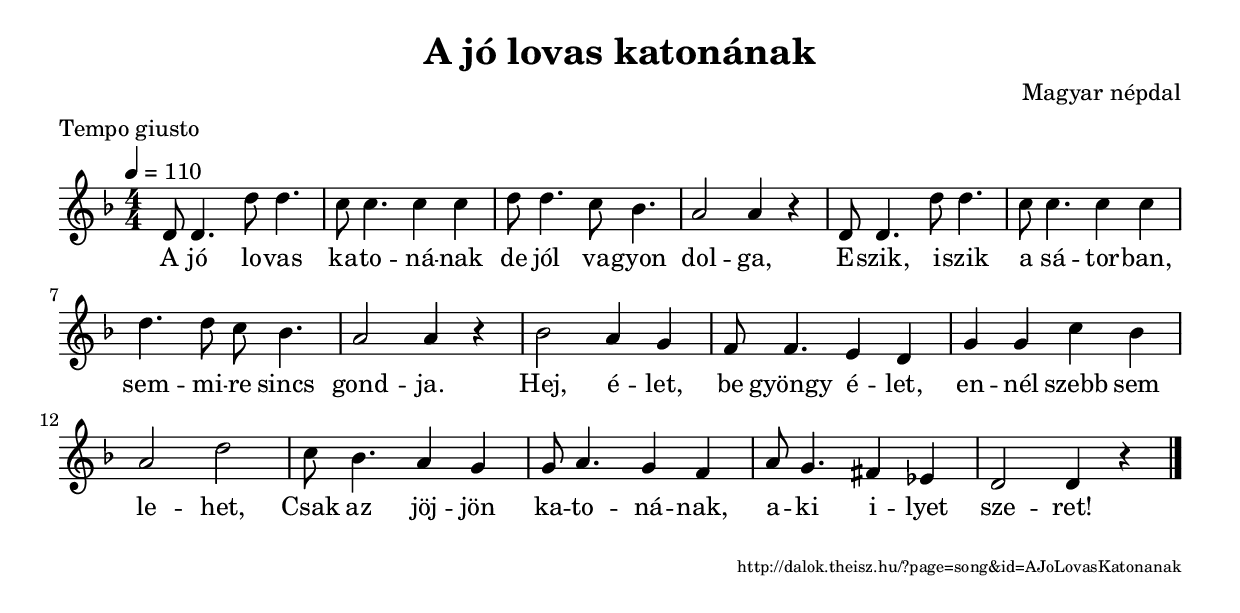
\version "2.10.33"


\header {
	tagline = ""	title = "A jó lovas katonának"
	composer = "Magyar népdal"
	meter = "Tempo giusto"
}

VoiceA = { \key d \minor \override Staff.TimeSignature #'style = #'()  \time 4/4 \tempo 4=110
	\relative f' { d8 d4. d'8 d4. c8 c4. c4 c d8 d4. c8 bes4. a2 a4 r4
d,8 d4. d'8 d4. c8 c4. c4 c d4. d8 c8 bes4. a2 a4 r4
bes2 a4 g f8 f4. e4 d g g c bes a2 d
c8 bes4. a4 g g8 a4. g4 f a8 g4. fis4 es d2 d4 r4 \bar "|."
	}
}
SplitLyricsA = \lyricmode { 
A jó lo -- vas ka -- to -- ná -- nak de jól va -- gyon dol -- ga,
E -- szik, i -- szik a sá -- tor -- ban, sem -- mi -- re sincs gond -- ja.
Hej, é -- let, be gyöngy é -- let, en -- nél szebb sem le -- het,
Csak az jöj -- jön ka -- to -- ná -- nak, a -- ki i -- lyet sze -- ret!
}
\score {
	<<
		\context Voice = songStaff { \VoiceA }
		\lyricsto "songStaff" \new Lyrics \SplitLyricsA
	>>
	\layout {
		indent = #0
	}
}

\score {
	<<
		\context Voice = songStaff { \VoiceA }
	>>
	\midi {
	}
}

\markup { \fill-line { \hspace #1 \super http://dalok.theisz.hu/?page=song&id=AJoLovasKatonanak } }

\paper {
}
